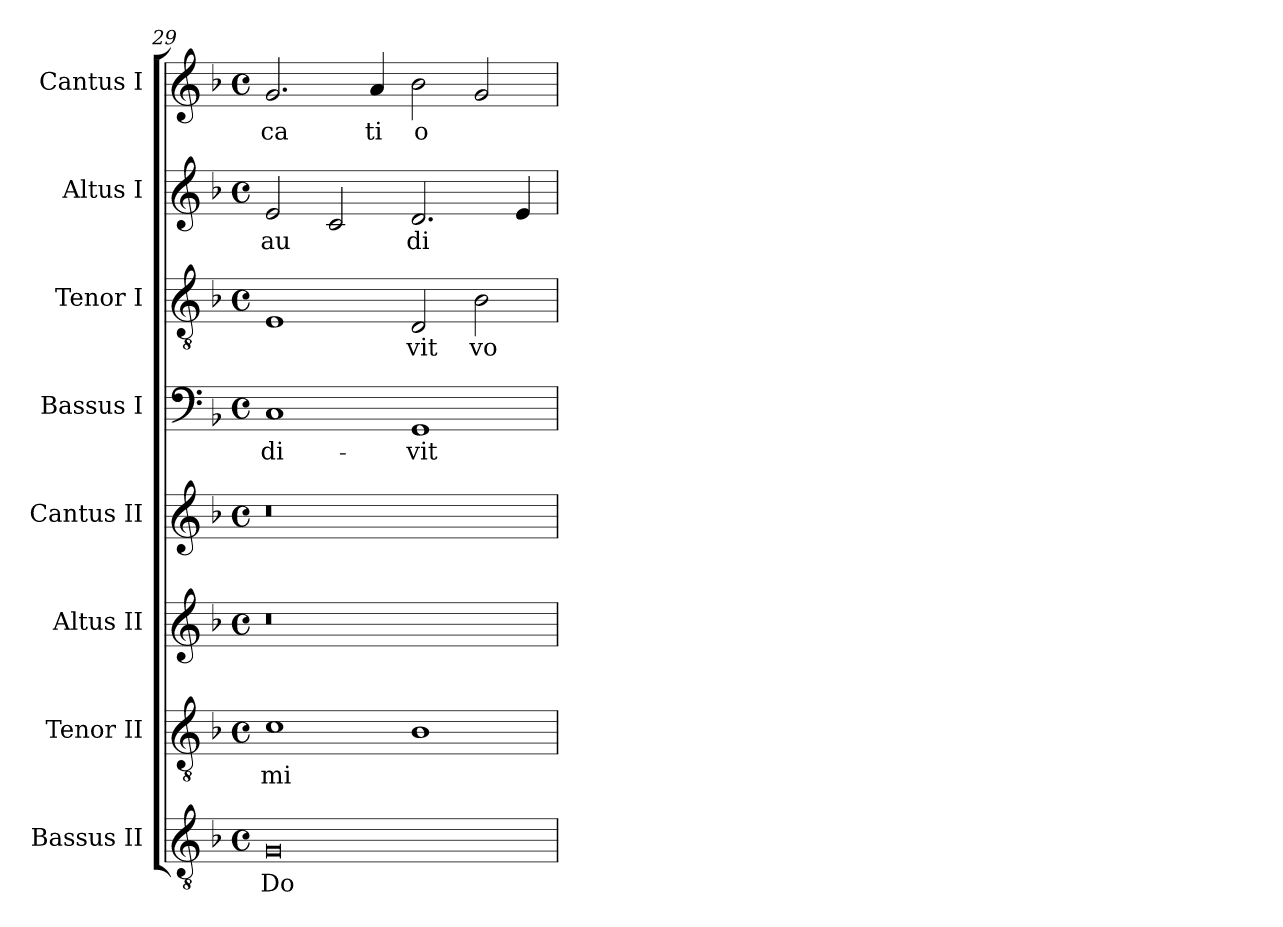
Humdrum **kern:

**kern	**text	**kern	**text	**kern	**kern	**kern	**text	**kern	**text	**kern	**text	**kern	**text
*part8	*part8	*part7	*part7	*part6	*part5	*part4	*part4	*part3	*part3	*part2	*part2	*part1	*part1
*staff8	*staff8	*staff7	*staff7	*staff6	*staff5	*staff4	*staff4	*staff3	*staff3	*staff2	*staff2	*staff1	*staff1
*I"Bassus II	*	*I"Tenor II	*	*I"Altus II	*I"Cantus II	*I"Bassus I	*	*I"Tenor I	*	*I"Altus I	*	*I"Cantus I	*
*clefGv2	*	*clefGv2	*	*clefG2	*clefG2	*clefF4	*	*clefGv2	*	*clefG2	*	*clefG2	*
*k[b-]	*	*k[b-]	*	*k[b-]	*k[b-]	*k[b-]	*	*k[b-]	*	*k[b-]	*	*k[b-]	*
*F:	*	*F:	*	*F:	*F:	*F:	*	*F:	*	*F:	*	*F:	*
*M4/4	*	*M4/4	*	*M4/4	*M4/4	*M4/4	*	*M4/4	*	*M4/4	*	*M4/4	*
*met(c)	*	*met(c)	*	*met(c)	*met(c)	*met(c)	*	*met(c)	*	*met(c)	*	*met(c)	*
=29	=29	=29	=29	=29	=29	=29	=29	=29	=29	=29	=29	=29	=29
!	!LO:LY:b:cj	!	!LO:LY:b:cj	!	!	!	!LO:LY:b:cj	!	!	!	!LO:LY:b	!	!LO:LY:b:cj
0G	Do	1c	mi	0r	0r	1C	-di-	1E	.	2e/	au	2.g/	ca
.	.	.	.	.	.	.	.	.	.	2c/	.	.	.
!	!	!	!	!	!	!	!	!	!	!	!	!	!LO:LY:b:cj
.	.	.	.	.	.	.	.	.	.	.	.	4a/	ti
!	!	!	!	!	!	!	!LO:LY:b:cj	!	!LO:LY:b:cj	!	!LO:LY:b:cj	!	!LO:LY:b:cj
.	.	1B-	.	.	.	1GG	-vit	2D/	-vit	2.d/	di	2b-\	o
!	!	!	!	!	!	!	!	!	!LO:LY:b:cj	!	!	!	!
.	.	.	.	.	.	.	.	2B-\	vo-	.	.	2g/	.
.	.	.	.	.	.	.	.	.	.	4e/	.	.	.
=	=	=	=	=	=	=	=	=	=	=	=	=	=
*-	*-	*-	*-	*-	*-	*-	*-	*-	*-	*-	*-	*-	*-
